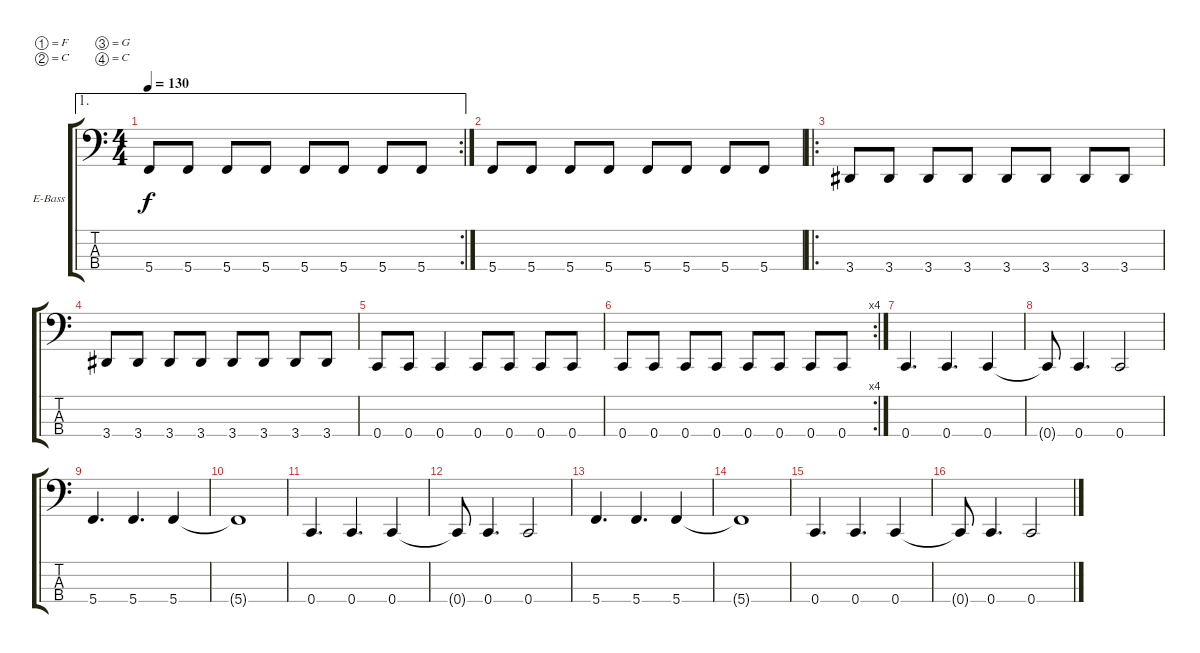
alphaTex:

\defaultSystemsLayout 4
\bracketExtendMode groupsimilarinstruments
\firstSystemTrackNameOrientation horizontal
\otherSystemsTrackNameOrientation horizontal
\track ("Electric Bass" "E-Bass") {instrument electricbassfinger}
\staff {score tabs}
\tuning (F2 C2 G1 C1)
\ae 1
\rc 2
\ts (4 4)
\tempo 130
\clef f4
\ks c
5.4.8{dy f} 5.4.8 5.4.8 5.4.8 5.4.8 5.4.8 5.4.8 5.4.8 |
5.4.8 5.4.8 5.4.8 5.4.8 5.4.8 5.4.8 5.4.8 5.4.8 |
\ro
\scale
0.362745 3.4.8 3.4.8 3.4.8 3.4.8 3.4.8 3.4.8 3.4.8 3.4.8 |
\scale
0.322917 3.4.8 3.4.8 3.4.8 3.4.8 3.4.8 3.4.8 3.4.8 3.4.8 |
\scale
0.322917 0.4.8 0.4.8 0.4.4 0.4.8 0.4.8 0.4.8 0.4.8 |
\rc 4
\scale
0.354167 0.4.8 0.4.8 0.4.8 0.4.8 0.4.8 0.4.8 0.4.8 0.4.8 |
\scale
0.333333 0.4.4{d} 0.4.4{d} 0.4.4 |
\scale
0.333333 0.4{t}.8 0.4.4{d} 0.4.2 |
\scale
0.333333 5.4.4{d} 5.4.4{d} 5.4.4 |
\scale
0.333333 5.4{t}.1 |
0.4.4{d} 0.4.4{d} 0.4.4 |
0.4{t}.8 0.4.4{d} 0.4.2 |
5.4.4{d} 5.4.4{d} 5.4.4 |
5.4{t}.1 |
\scale
0.333333 0.4.4{d} 0.4.4{d} 0.4.4 |
\scale
0.333333 0.4{t}.8 0.4.4{d} 0.4.2
